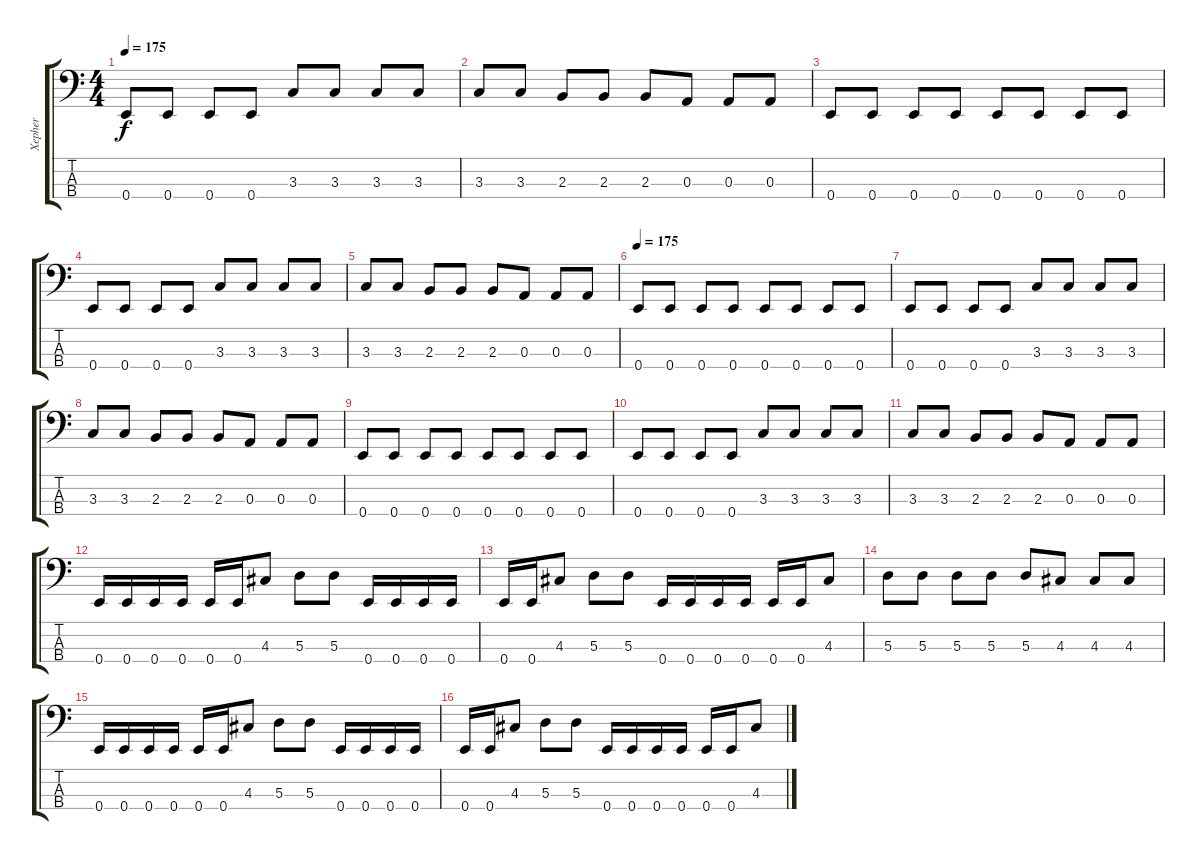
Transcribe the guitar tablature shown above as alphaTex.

\track ("Xepher" "Xepher") {instrument electricbassfinger}
\staff {score tabs}
\tuning (G2 D2 A1 E1) {hide}
\ts (4 4)
\tempo 175
\clef f4
\ks c
0.4.8{dy f} 0.4.8 0.4.8 0.4.8 3.3.8 3.3.8 3.3.8 3.3.8 |
3.3.8 3.3.8 2.3.8 2.3.8 2.3.8 0.3.8 0.3.8 0.3.8 |
0.4.8 0.4.8 0.4.8 0.4.8 0.4.8 0.4.8 0.4.8 0.4.8 |
0.4.8 0.4.8 0.4.8 0.4.8 3.3.8 3.3.8 3.3.8 3.3.8 |
3.3.8 3.3.8 2.3.8 2.3.8 2.3.8 0.3.8 0.3.8 0.3.8 |
\tempo 175
0.4.8 0.4.8 0.4.8 0.4.8 0.4.8 0.4.8 0.4.8 0.4.8 |
0.4.8 0.4.8 0.4.8 0.4.8 3.3.8 3.3.8 3.3.8 3.3.8 |
3.3.8 3.3.8 2.3.8 2.3.8 2.3.8 0.3.8 0.3.8 0.3.8 |
0.4.8 0.4.8 0.4.8 0.4.8 0.4.8 0.4.8 0.4.8 0.4.8 |
0.4.8 0.4.8 0.4.8 0.4.8 3.3.8 3.3.8 3.3.8 3.3.8 |
3.3.8 3.3.8 2.3.8 2.3.8 2.3.8 0.3.8 0.3.8 0.3.8 |
0.4.16 0.4.16 0.4.16 0.4.16 0.4.16 0.4.16 4.3.8 5.3.8 5.3.8 0.4.16 0.4.16 0.4.16 0.4.16 |
0.4.16 0.4.16 4.3.8 5.3.8 5.3.8 0.4.16 0.4.16 0.4.16 0.4.16 0.4.16 0.4.16 4.3.8 |
5.3.8 5.3.8 5.3.8 5.3.8 5.3.8 4.3.8 4.3.8 4.3.8 |
0.4.16 0.4.16 0.4.16 0.4.16 0.4.16 0.4.16 4.3.8 5.3.8 5.3.8 0.4.16 0.4.16 0.4.16 0.4.16 |
0.4.16 0.4.16 4.3.8 5.3.8 5.3.8 0.4.16 0.4.16 0.4.16 0.4.16 0.4.16 0.4.16 4.3.8
